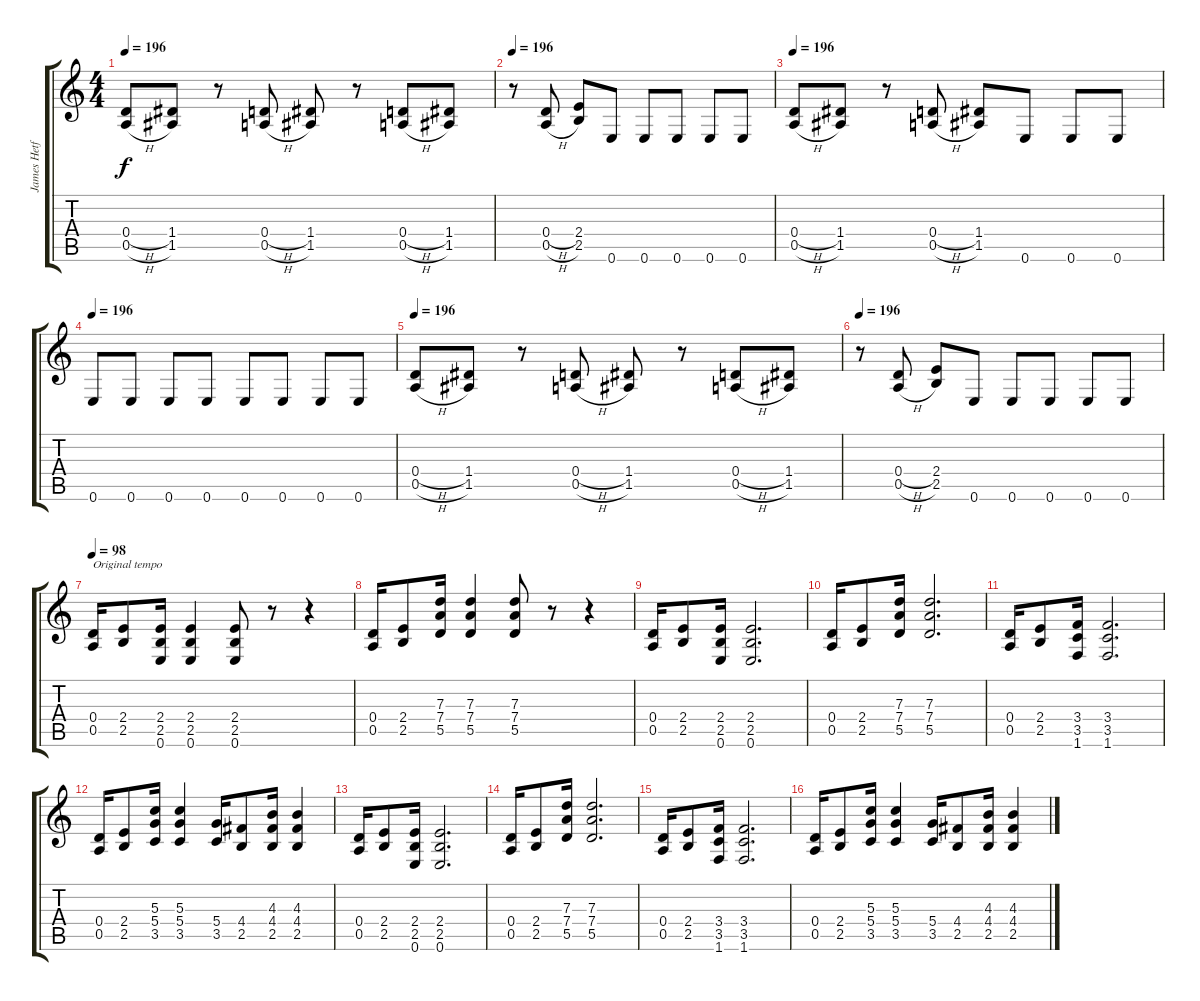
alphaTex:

\track ("James Hetfield" "James Hetf") {instrument distortionguitar}
\staff {score tabs}
\tuning (E4 B3 G3 D3 A2 E2) {hide}
\ts (4 4)
\tempo 196
\clef g2
\ks c
(0.4{h} 0.5{h}).8{dy f} (1.4 1.5).8 r.8 (0.4{h} 0.5{h}).8 (1.4 1.5).8 r.8 (0.4{h} 0.5{h}).8 (1.4 1.5).8 |
\tempo 196
r.8 (0.4{h} 0.5{h}).8 (2.4 2.5).8 0.6.8 0.6.8 0.6.8 0.6.8 0.6.8 |
\tempo 196
(0.4{h} 0.5{h}).8 (1.4 1.5).8 r.8 (0.4{h} 0.5{h}).8 (1.4 1.5).8 0.6.8 0.6.8 0.6.8 |
\tempo 196
0.6.8{instrument distortionguitar} 0.6.8 0.6.8 0.6.8 0.6.8 0.6.8 0.6.8 0.6.8 |
\tempo 196
(0.4{h} 0.5{h}).8 (1.4 1.5).8 r.8 (0.4{h} 0.5{h}).8 (1.4 1.5).8 r.8 (0.4{h} 0.5{h}).8 (1.4 1.5).8 |
\tempo 196
r.8 (0.4{h} 0.5{h}).8 (2.4 2.5).8 0.6.8 0.6.8 0.6.8 0.6.8 0.6.8 |
\tempo 98
(0.4 0.5).16{txt "Original tempo" instrument distortionguitar} (2.4 2.5).8 (2.4 2.5 0.6).16 (2.4 2.5 0.6).4 (2.4 2.5 0.6).8 r.8 r.4 |
(0.4 0.5).16{instrument distortionguitar} (2.4 2.5).8 (7.3 7.4 5.5).16 (7.3 7.4 5.5).4 (7.3 7.4 5.5).8 r.8 r.4 |
(0.4 0.5).16 (2.4 2.5).8 (2.4 2.5 0.6).16 (2.4 2.5 0.6).2{d} |
(0.4 0.5).16 (2.4 2.5).8 (7.3 7.4 5.5).16 (7.3 7.4 5.5).2{d} |
(0.4 0.5).16 (2.4 2.5).8 (3.4 3.5 1.6).16 (3.4 3.5 1.6).2{d} |
(0.4 0.5).16 (2.4 2.5).8 (5.3 5.4 3.5).16 (5.3 5.4 3.5).4 (5.4 3.5).16 (4.4 2.5).8 (4.3 4.4 2.5).16 (4.3 4.4 2.5).4 |
(0.4 0.5).16{instrument distortionguitar} (2.4 2.5).8 (2.4 2.5 0.6).16 (2.4 2.5 0.6).2{d} |
(0.4 0.5).16 (2.4 2.5).8 (7.3 7.4 5.5).16 (7.3 7.4 5.5).2{d} |
(0.4 0.5).16 (2.4 2.5).8 (3.4 3.5 1.6).16 (3.4 3.5 1.6).2{d} |
(0.4 0.5).16 (2.4 2.5).8 (5.3 5.4 3.5).16 (5.3 5.4 3.5).4 (5.4 3.5).16 (4.4 2.5).8 (4.3 4.4 2.5).16 (4.3 4.4 2.5).4
